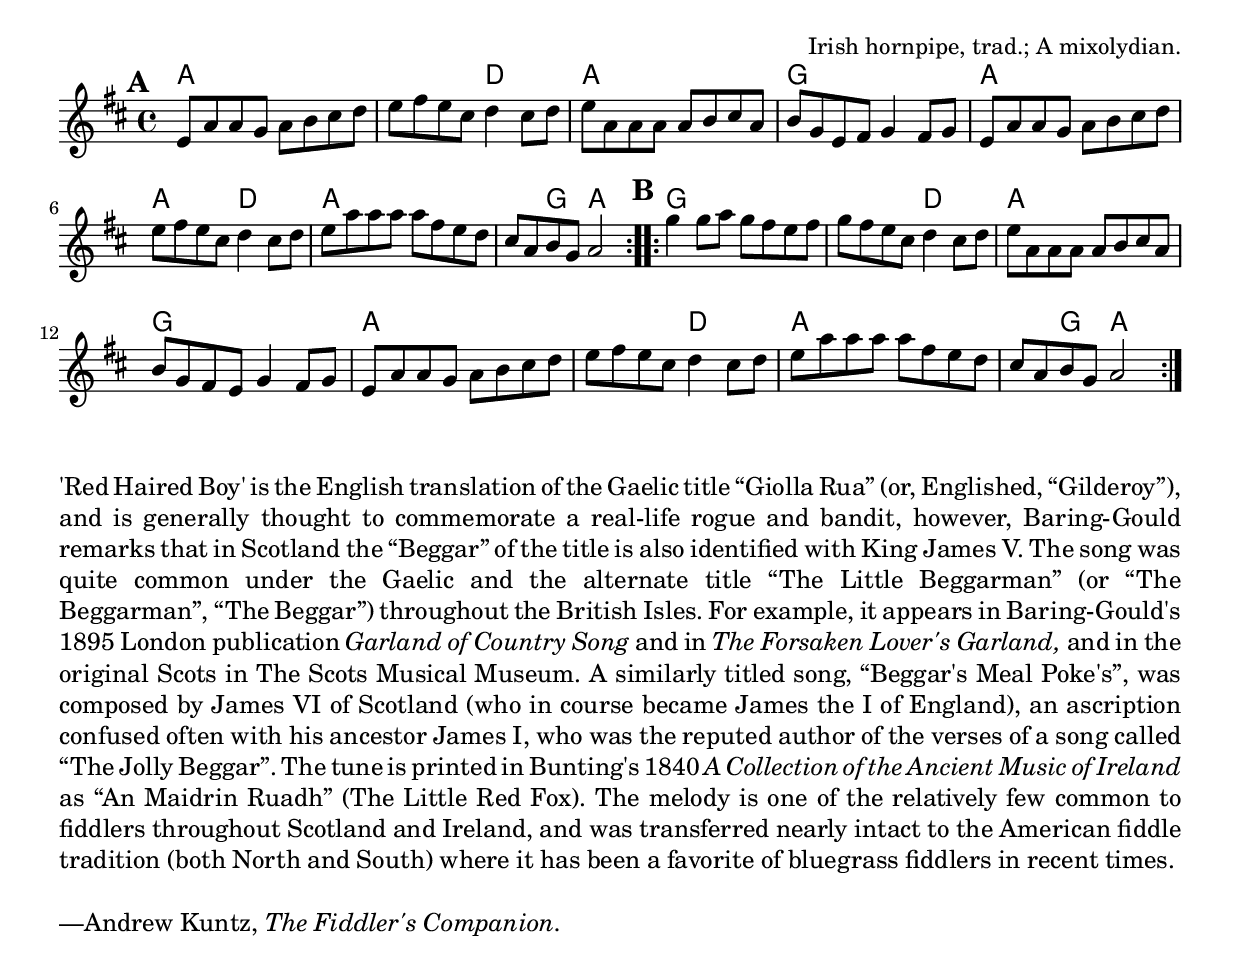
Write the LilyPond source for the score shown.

\version "2.18.2"
\include "util.ly"

\tocItem \markup "The Red-Haired Boy"

\score {
  <<
    \relative e' {
      \time 4/4
      \key a \mixolydian

      \repeat volta 2 {
        \mark \default
        e8 a a g a b cis d |
        e fis e cis d4 cis8 d |
        e a, a a a b cis a |
        b g e fis g4 fis8 g |

        e8 a a g a b cis d |
        e fis e cis d4 cis8 d |
        e a a a a fis e d |
        cis a b g a2 |
      }

      \repeat volta 2 {
        \mark \default
        g'4 g8 a g fis e fis |
        g fis e cis d4 cis8 d |
        e a, a a a b cis a |
        b g fis e g4 fis8 g |
        e a a g a b cis d |
        e fis e cis d4 cis8 d |
        e a a a a fis e d |
        cis a b g a2 |
      }
    }

    \chords {
      \time 4/4
      \set chordChanges=##t

      \repeat volta 2 {
        a1 | a2 d2 | a1 | g1 |
        a1 | a2 d2 |
        a1 | a4 g4 a2 |
      }
      \repeat volta 2 {
        g1 | g2 d2 | a1 | g1 |
        a1 | a2 d2 | a1 | a4 g4 a2 |
      }
    }
  >>

  \header{
    title="The Red-Haired Boy"
    opus="Irish hornpipe, trad.; A mixolydian."
  }
  \layout{indent=0}
  \midi{\tempo 4=180}
}

\markuplist{
  \paragraph{
    'Red Haired Boy' is the English translation of the Gaelic title “Giolla Rua”
    (or, Englished, “Gilderoy”), and is generally thought to commemorate a real-life
    rogue and bandit, however, Baring-Gould remarks that in Scotland the “Beggar”
    of the title is also identified with King James V. The song was quite common
    under the Gaelic and the alternate title “The Little Beggarman” (or
    “The Beggarman”, “The Beggar”) throughout the British Isles. For example, it
    appears in Baring-Gould's 1895 London publication \italic{Garland of Country Song}
    and in \italic{The Forsaken Lover's Garland,} and in the original Scots in
    The Scots Musical Museum. A similarly titled song, “Beggar's Meal Poke's”,
    was composed by James VI of Scotland (who in course became James the I of
    England), an ascription confused often with his ancestor James I, who was
    the reputed author of the verses of a song called “The Jolly Beggar”.
    The tune is printed in Bunting's 1840 \italic{A Collection of the Ancient
    Music of Ireland} as “An Maidrin Ruadh” (The Little Red Fox).  The melody
    is one of the relatively few common to fiddlers throughout Scotland and
    Ireland, and was transferred nearly intact to the American fiddle
    tradition (both North and South) where it has been a favorite of
    bluegrass fiddlers in recent times.
  }
  \paragraph{
    —Andrew Kuntz, \italic{The Fiddler's Companion.}
  }
}